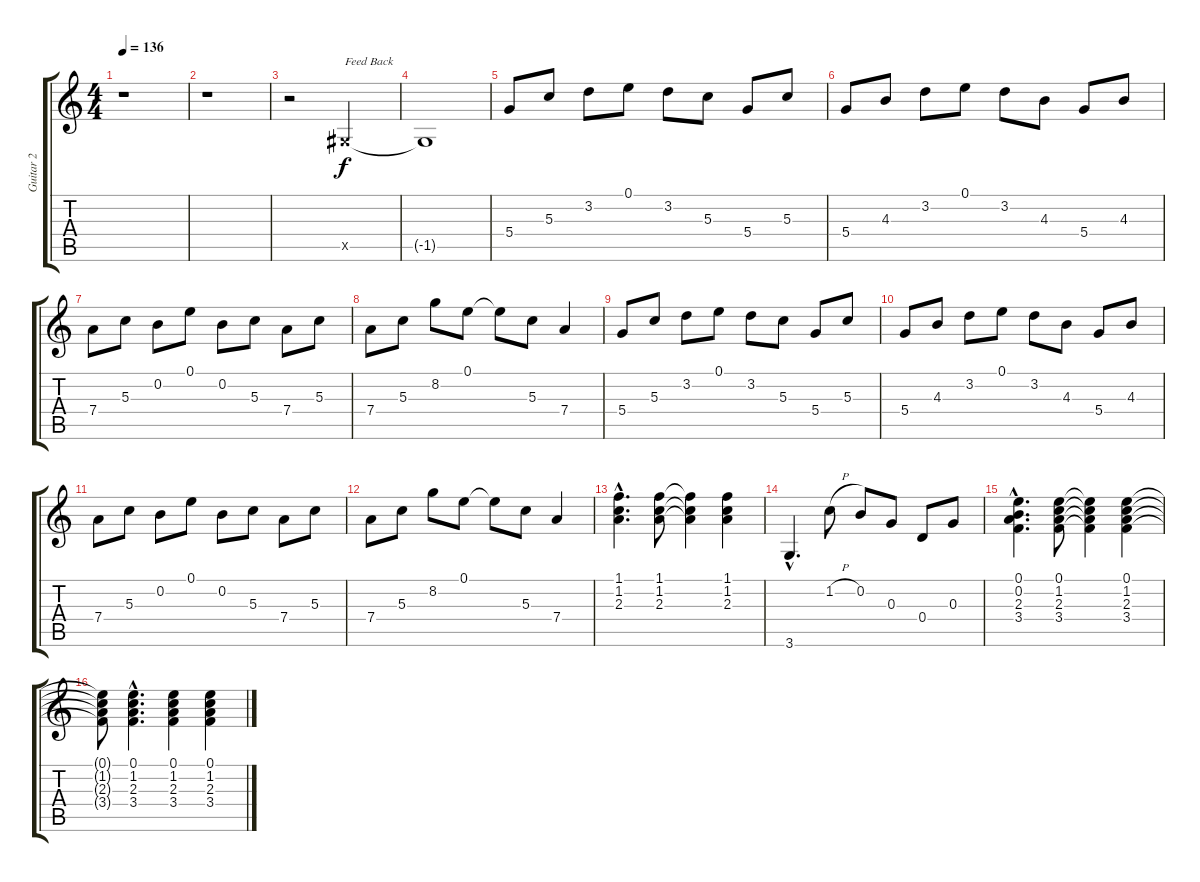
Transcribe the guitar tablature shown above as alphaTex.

\track ("Guitar 2" "Guitar 2") {instrument overdrivenguitar}
\staff {score tabs}
\tuning (E4 B3 G3 D3 A2 E2) {hide}
\ts (4 4)
\tempo 136
\clef g2
\ks c
r.1{dy f instrument overdrivenguitar} |
r.1 |
r.2 -1.5{x}.2{txt "Feed Back"} |
-1.5{t}.1 |
5.4.8 5.3.8 3.2.8 0.1.8 3.2.8 5.3.8 5.4.8 5.3.8 |
5.4.8 4.3.8 3.2.8 0.1.8 3.2.8 4.3.8 5.4.8 4.3.8 |
7.4.8 5.3.8 0.2.8 0.1.8 0.2.8 5.3.8 7.4.8 5.3.8 |
7.4.8 5.3.8 8.2.8 0.1.8 0.1{t}.8 5.3.8 7.4.4 |
5.4.8 5.3.8 3.2.8 0.1.8 3.2.8 5.3.8 5.4.8 5.3.8 |
5.4.8 4.3.8 3.2.8 0.1.8 3.2.8 4.3.8 5.4.8 4.3.8 |
7.4.8 5.3.8 0.2.8 0.1.8 0.2.8 5.3.8 7.4.8 5.3.8 |
7.4.8 5.3.8 8.2.8 0.1.8 0.1{t}.8 5.3.8 7.4.4 |
(1.1{hac} 1.2{hac} 2.3{hac}).4{d} (1.1 1.2 2.3).8 (1.1{t} 1.2{t} 2.3{t}).4 (1.1 1.2 2.3).4 |
3.6{hac}.4{d} 1.2{h}.8 0.2.8 0.3.8 0.4.8 0.3.8 |
(0.1{hac} 0.2{hac} 2.3{hac} 3.4{hac}).4{d} (0.1 1.2 2.3 3.4).8 (0.1{t} 1.2{t} 2.3{t} 3.4{t}).4 (0.1 1.2 2.3 3.4).4 |
(0.1{t} 1.2{t} 2.3{t} 3.4{t}).8 (0.1{hac} 1.2{hac} 2.3{hac} 3.4{hac}).4{d} (0.1 1.2 2.3 3.4).4 (0.1 1.2 2.3 3.4).4
